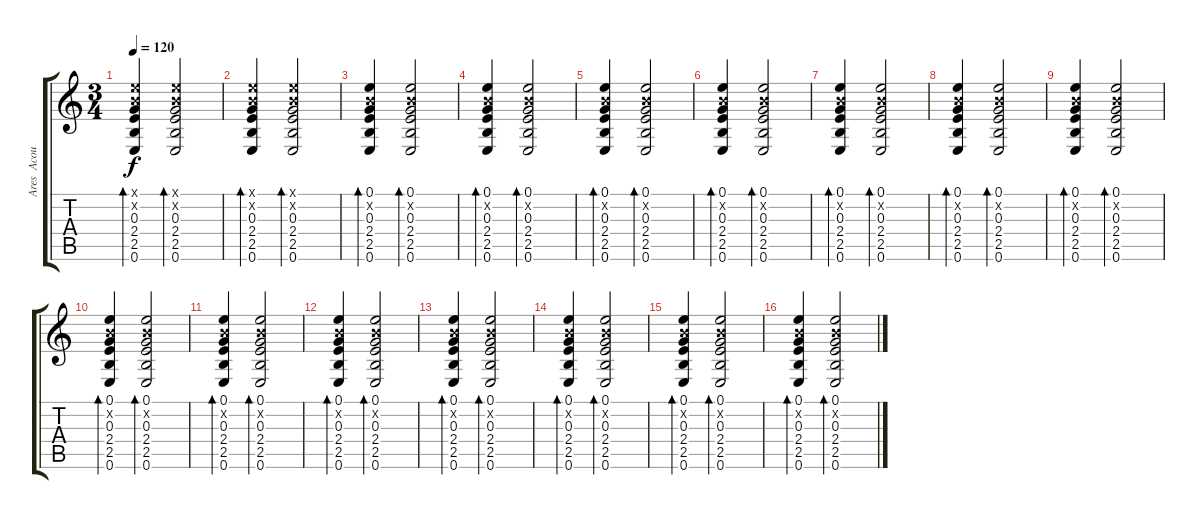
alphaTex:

\track ("Ares  Acoustic Rhytm Guitar  " "Ares  Acou") {instrument acousticguitarsteel}
\staff {score tabs}
\tuning (E4 B3 G3 D3 A2 E2) {hide}
\ts (3 4)
\tempo 120
\clef g2
\ks c
(0.1{x} 0.2{x} 0.3 2.4 2.5 0.6).4{bd 120 dy f} (0.1{x} 0.2{x} 0.3 2.4 2.5 0.6).2{bd 120} |
(0.1{x} 0.2{x} 0.3 2.4 2.5 0.6).4{bd 120} (0.1{x} 0.2{x} 0.3 2.4 2.5 0.6).2{bd 120} |
(0.1 0.2{x} 0.3 2.4 2.5 0.6).4{bd 120} (0.1 0.2{x} 0.3 2.4 2.5 0.6).2{bd 120} |
(0.1 0.2{x} 0.3 2.4 2.5 0.6).4{bd 120} (0.1 0.2{x} 0.3 2.4 2.5 0.6).2{bd 120} |
(0.1 0.2{x} 0.3 2.4 2.5 0.6).4{bd 120} (0.1 0.2{x} 0.3 2.4 2.5 0.6).2{bd 120} |
(0.1 0.2{x} 0.3 2.4 2.5 0.6).4{bd 120} (0.1 0.2{x} 0.3 2.4 2.5 0.6).2{bd 120} |
(0.1 0.2{x} 0.3 2.4 2.5 0.6).4{bd 120} (0.1 0.2{x} 0.3 2.4 2.5 0.6).2{bd 120} |
(0.1 0.2{x} 0.3 2.4 2.5 0.6).4{bd 120} (0.1 0.2{x} 0.3 2.4 2.5 0.6).2{bd 120} |
(0.1 0.2{x} 0.3 2.4 2.5 0.6).4{bd 120} (0.1 0.2{x} 0.3 2.4 2.5 0.6).2{bd 120} |
(0.1 0.2{x} 0.3 2.4 2.5 0.6).4{bd 120} (0.1 0.2{x} 0.3 2.4 2.5 0.6).2{bd 120} |
(0.1 0.2{x} 0.3 2.4 2.5 0.6).4{bd 120} (0.1 0.2{x} 0.3 2.4 2.5 0.6).2{bd 120} |
(0.1 0.2{x} 0.3 2.4 2.5 0.6).4{bd 120} (0.1 0.2{x} 0.3 2.4 2.5 0.6).2{bd 120} |
(0.1 0.2{x} 0.3 2.4 2.5 0.6).4{bd 120} (0.1 0.2{x} 0.3 2.4 2.5 0.6).2{bd 120} |
(0.1 0.2{x} 0.3 2.4 2.5 0.6).4{bd 120} (0.1 0.2{x} 0.3 2.4 2.5 0.6).2{bd 120} |
(0.1 0.2{x} 0.3 2.4 2.5 0.6).4{bd 120} (0.1 0.2{x} 0.3 2.4 2.5 0.6).2{bd 120} |
(0.1 0.2{x} 0.3 2.4 2.5 0.6).4{bd 120} (0.1 0.2{x} 0.3 2.4 2.5 0.6).2{bd 120}
